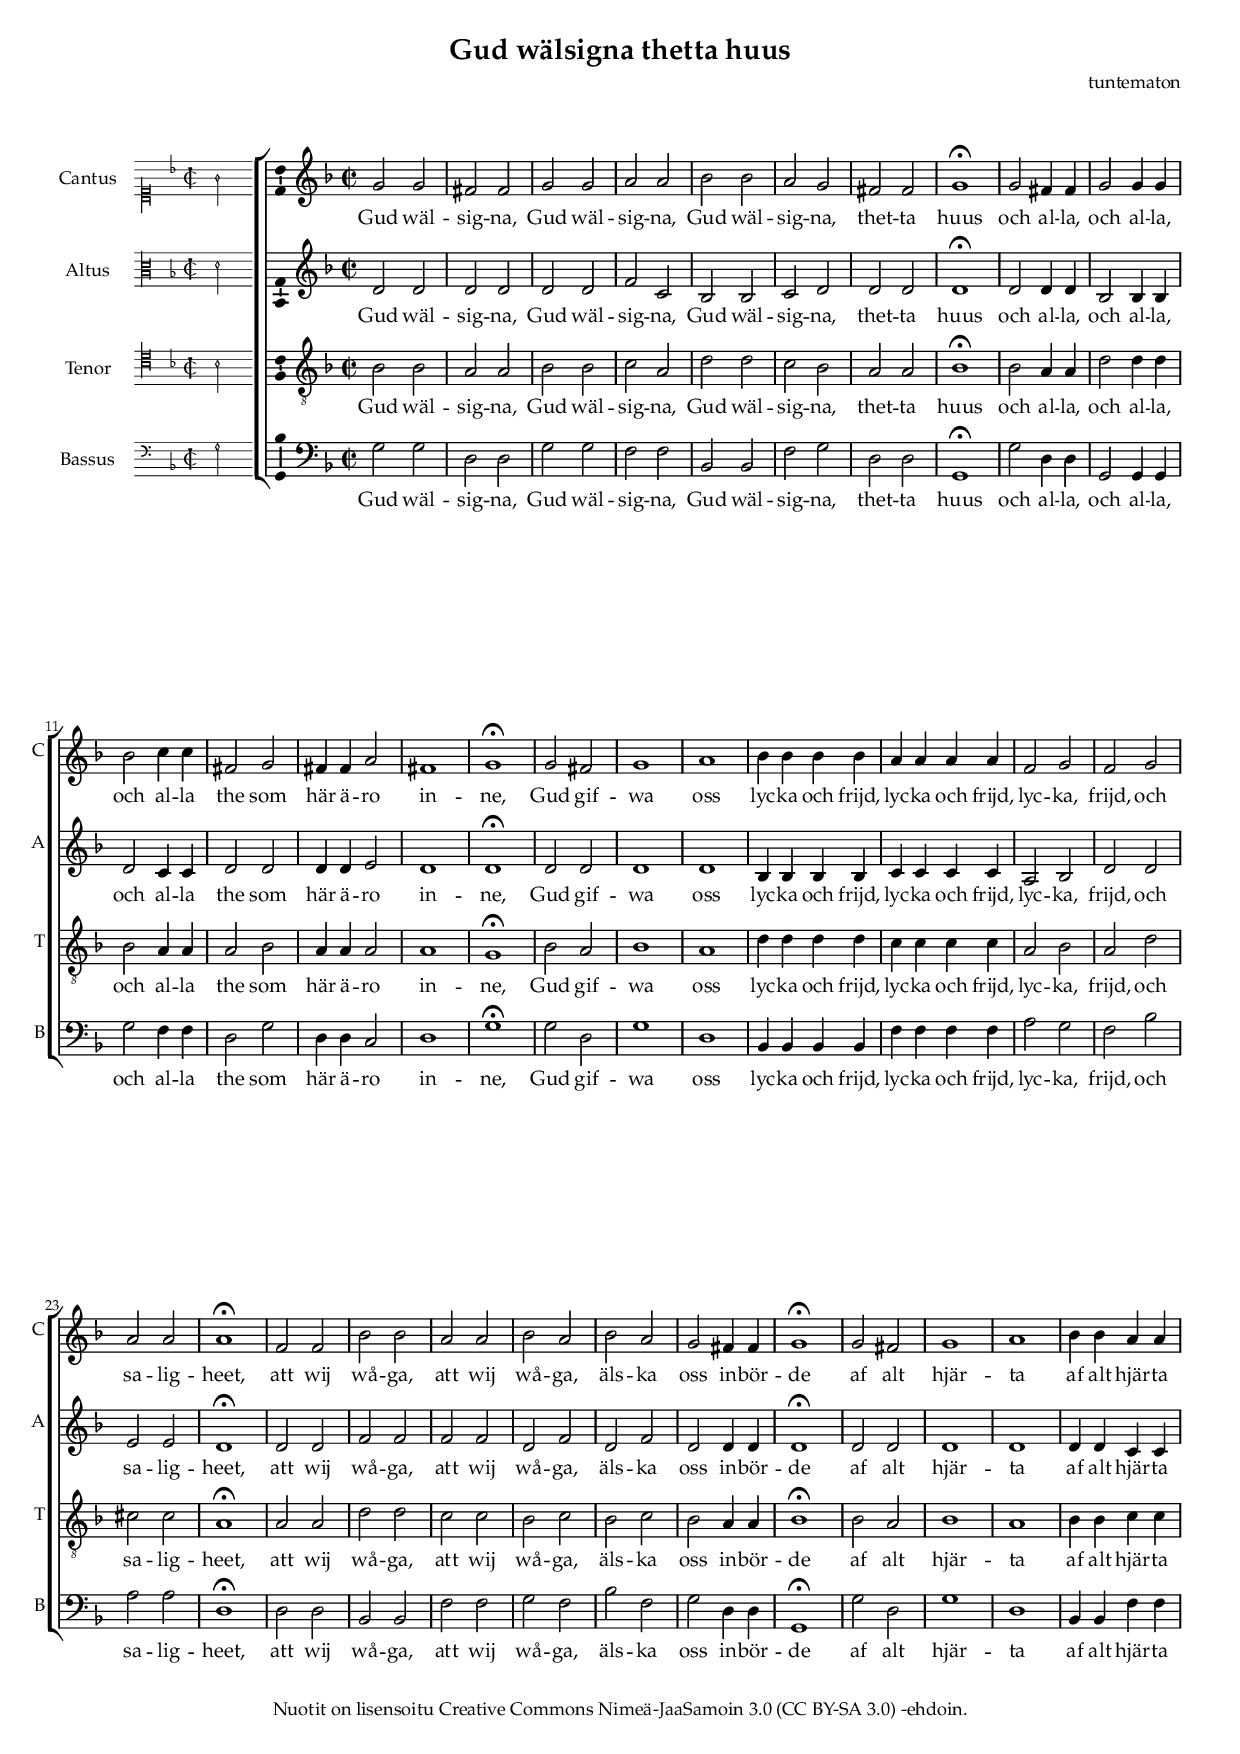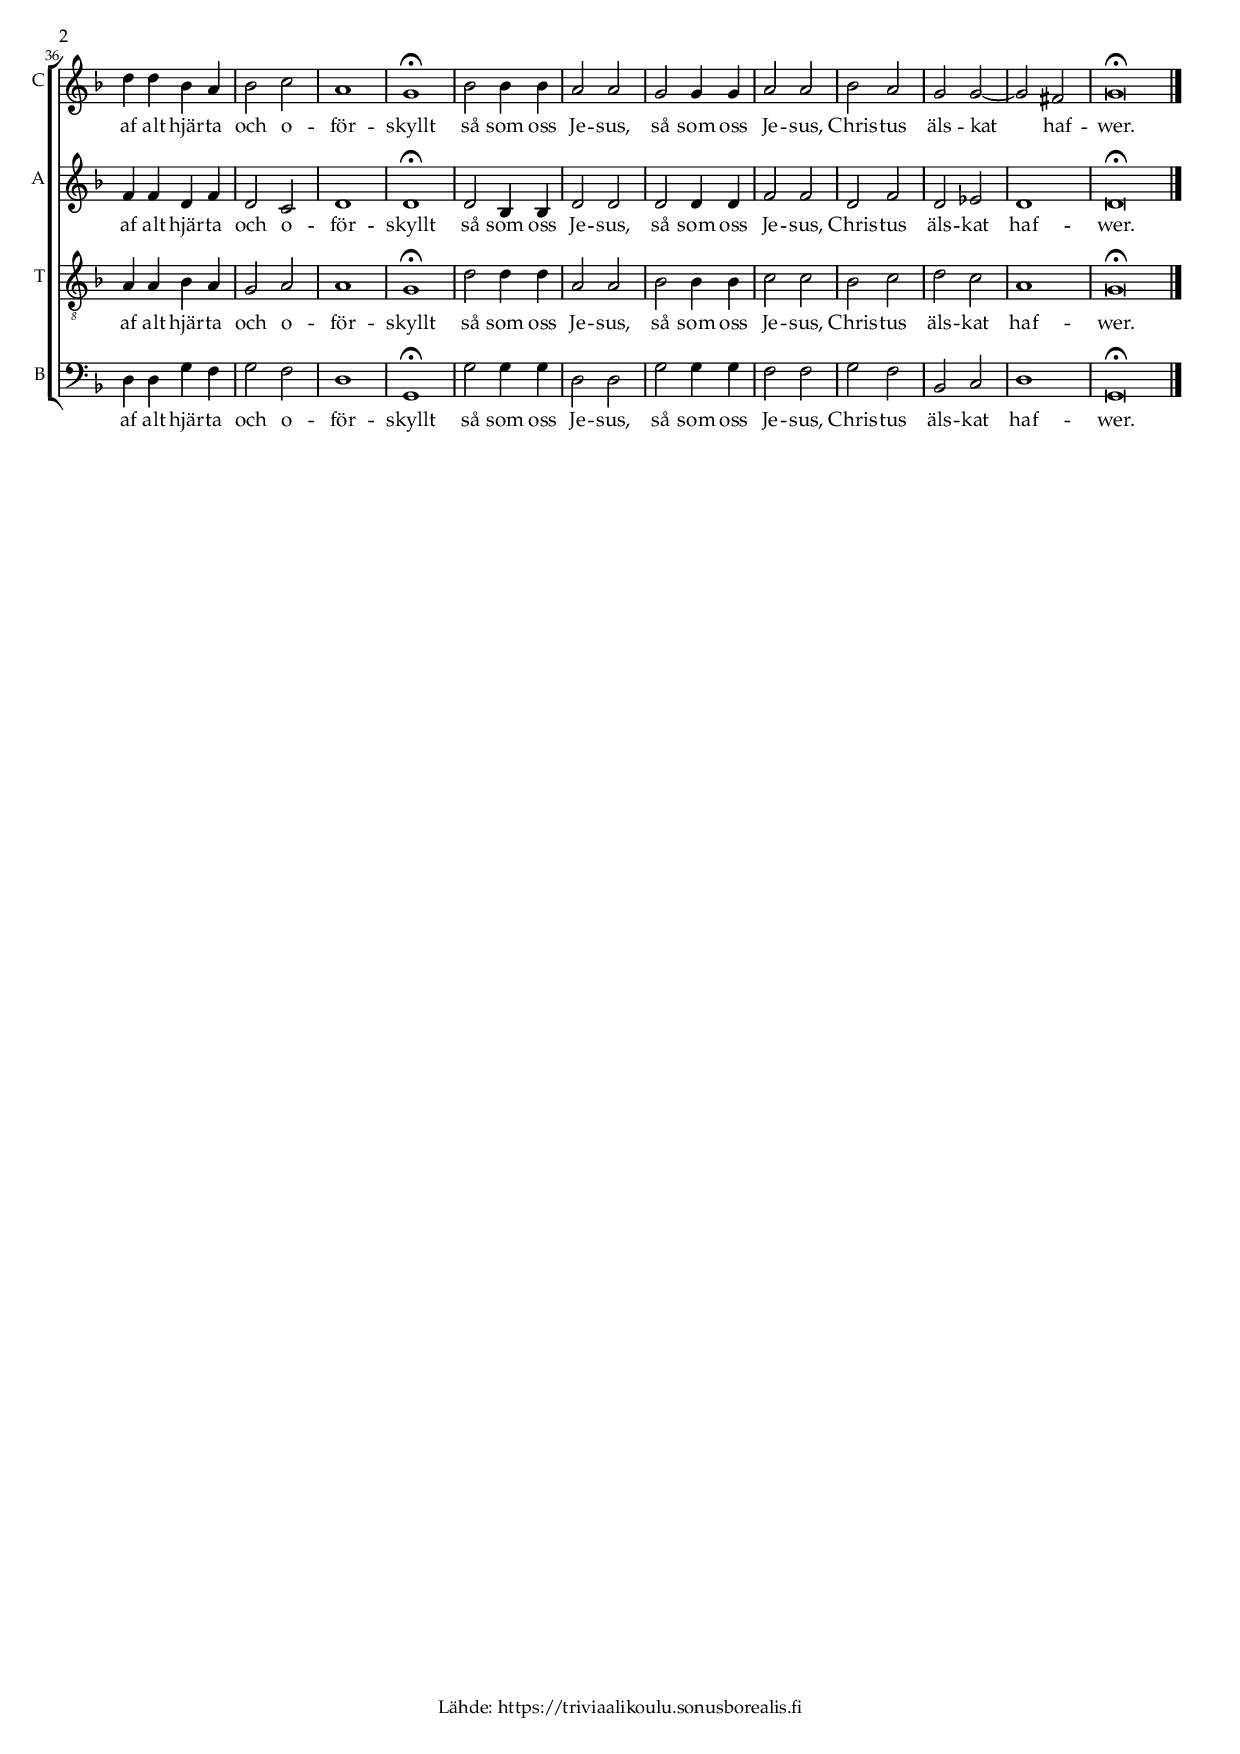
\version "2.19.49"
\include "suomi.ly"

#(set-global-staff-size 16)

global = {
%  \numericTimeSignature
  \time 2/2
%  \autoBeamOff
  \key d \minor
  \set Staff.midiInstrument = #"voice oohs"
}


SopranoMusic = \relative c'' {
  \set Staff.instrumentName = #"Cantus"
  \set Staff.shortInstrumentName = "C"

  \incipit { \clef "mensural-c1" \key d \minor \time 2/2 g'2 }

  g2 g | fis fis | g g | a a | b b | a g | fis fis |
  g1\fermata | g2 fis4 fis | g2 g4 g | b2 c4 c | fis,2 g | fis4 fis a2 | fis1 |
  g\fermata | g2 fis | g1 | a | b4 b b b | a a a a | f2 g |
% 2
  f g | a a | a1\fermata |
  f2 f | b b | a a | b a |
  b a | g fis4 fis | g1\fermata |
  g2 fis | g1 a | b4 b a a |
  d d b a | b2 c | a1 | g1\fermata |
  b2 b4 b | a2 a | g g4 g |
% 3
  a2 a | b a | g g~ | g fis2 |
  \time 4/2
  \once \override Staff.TimeSignature.break-visibility = ##(#t #f #t)
  g\breve\fermata \bar "|."
}

stanzaOneLyrics = \lyricmode {
	Gud wäl -- sig -- na, Gud wäl -- sig -- na,
	Gud wäl -- sig -- na, thet -- ta huus
	och al -- la, och al -- la, och al -- la the som
	här ä -- ro in -- ne,
	Gud gif -- wa oss
	lyc -- ka och frijd, lyc -- ka och frijd,
	lyc -- ka, frijd, och sa -- lig -- heet,
	att wij wå -- ga, att wij wå -- ga,
	äls -- ka oss in -- bör -- de
	af alt hjär -- ta af alt hjär -- ta
	af alt hjär -- ta och o -- för -- skyllt
	så som oss Je -- sus, så som oss Je -- sus,
	Chris -- tus äls -- kat haf -- wer.
}

AltoMusic = \relative c' {
  \set Staff.instrumentName = #"Altus"
  \set Staff.shortInstrumentName = "A"

  \incipit { \clef "mensural-c3" \key d \minor \time 2/2 d'2 }

  d2 d | d d | d d | f c | b b | c d | d d |
  d1\fermata | d2 d4 d | b2 b4 b | d2 c4 c | d2 d | d4 d e2 | d1 |
  d\fermata | d2 d | d1 | d | b4 b b b | c c c c | a2 b |
% 2
  d2 d | e e | d1\fermata | d2 d | f f | f f | d f |
  d f | d2 d4 d | d1\fermata | d2 d | d1 | d | d4 d c c|
  f f d f | d2 c | d1 | d\fermata | d2 b4 b | d2 d | d d4 d |
% 3
  f2 f | d f | d es | d1 |
  \time 4/2
  \once \override Staff.TimeSignature.break-visibility = ##(#t #f #t)
  d\breve\fermata
}

TenoreMusic = \relative c' {
  \set Staff.instrumentName = #"Tenor"
  \set Staff.shortInstrumentName = "T"

  \incipit { \clef "mensural-c4" \key d \minor \time 2/2 b2 }

  \clef "treble_8"
  b2 b | a a | b b | c a | d d | c b | a a |
  b1\fermata | b2 a4 a | d2 d4 d| b2 a4 a | a2 b | a4 a a2 | a1 |
  g1\fermata | b2 a | b1 | a | d4 d d d | c c c c | a2 b |
% 2
  a d | cis cis | a1\fermata | a2 a | d d | c c | b c |
  b c | b a4 a | b1\fermata | b2 a | b1 | a | b4 b c c |
  a a b a | g2 a | a1 | g\fermata | d'2 d4 d | a2 a | b b4 b |
  c2 c | b c | d c | a1 |
  \time 4/2
  \once \override Staff.TimeSignature.break-visibility = ##(#t #f #t)
  g\breve\fermata
}

BassMusic = \relative c' {
  \set Staff.instrumentName = #"Bassus"
  \set Staff.shortInstrumentName = "B"

  \incipit { \clef "mensural-f" \key d \minor \time 2/2 g2 }

  \clef bass
  g2 g | d d | g g | f f | b, b | f' g | d d |
  g,1\fermata | g'2 d4 d | g,2 g4 g | g'2 f4 f | d2 g | d4 d c2 | d1 |
  g\fermata | g2 d | g1 | d | b4 b b b | f' f f f | a2 g |
% 2
  f b | a2 a | d,1\fermata | d2 d | b b | f' f | g f |
  b f | g  d4 d | g,1\fermata | g'2 d | g1 | d1 | b4 b f' f |
  d d g f | g2 f | d1 | g,\fermata | g'2 g4 g | d2 d | g g4 g |
  f2 f | g f | b, c d1 |
  \time 4/2
  \once \override Staff.TimeSignature.break-visibility = ##(#t #f #t)
  g,\breve\fermata
}


\header {
  title = "Gud wälsigna thetta huus"
%  subtitle = ""
  composer = "tuntematon"
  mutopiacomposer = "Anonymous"
%  instrument = "Voice (SATB)"
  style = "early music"
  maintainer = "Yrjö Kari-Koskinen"
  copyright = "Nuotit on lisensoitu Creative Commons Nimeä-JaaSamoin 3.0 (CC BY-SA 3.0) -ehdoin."
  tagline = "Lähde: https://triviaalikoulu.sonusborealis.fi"
}

\paper {
    #(define fonts
        (make-pango-font-tree "Palatino"
                              "Nimbus Sans"
                              "Luxi Mono"
                              (/ staff-height pt 20)))
}

\score {
  \new ChoirStaff <<
    \new Staff <<
      \new Voice = "Soprano" {
		\global
        \SopranoMusic
      }
     \new Lyrics \lyricsto "Soprano" {
       \stanzaOneLyrics
     }
    >>
    \new Staff <<
      \new Voice = "Alto" {
        \global
        \AltoMusic
      }
     \new Lyrics \lyricsto "Alto" {
       \stanzaOneLyrics
     }
    >>
    \new Staff <<
      \new Voice = "Tenore" {
        \global
        \TenoreMusic
      }
      \new Lyrics \lyricsto "Tenore" {
       \stanzaOneLyrics
      }
    >>
    \new Staff <<
      \new Voice = "Bass" {
        \global
        \BassMusic
      }
      \new Lyrics \lyricsto "Bass" {
       \stanzaOneLyrics
      }
    >>
  >>
  \midi {
    \tempo 4 = 160
  }
  \layout {
    \context {
      \Voice
      \consists "Ambitus_engraver"
    }
    indent = 3.5\cm
    incipit-width = 2\cm
    \context {
     \Staff \RemoveEmptyStaves
   }
    \context {
     \Score
     \override VerticalAxisGroup.remove-first = ##t
    }
  }
}
